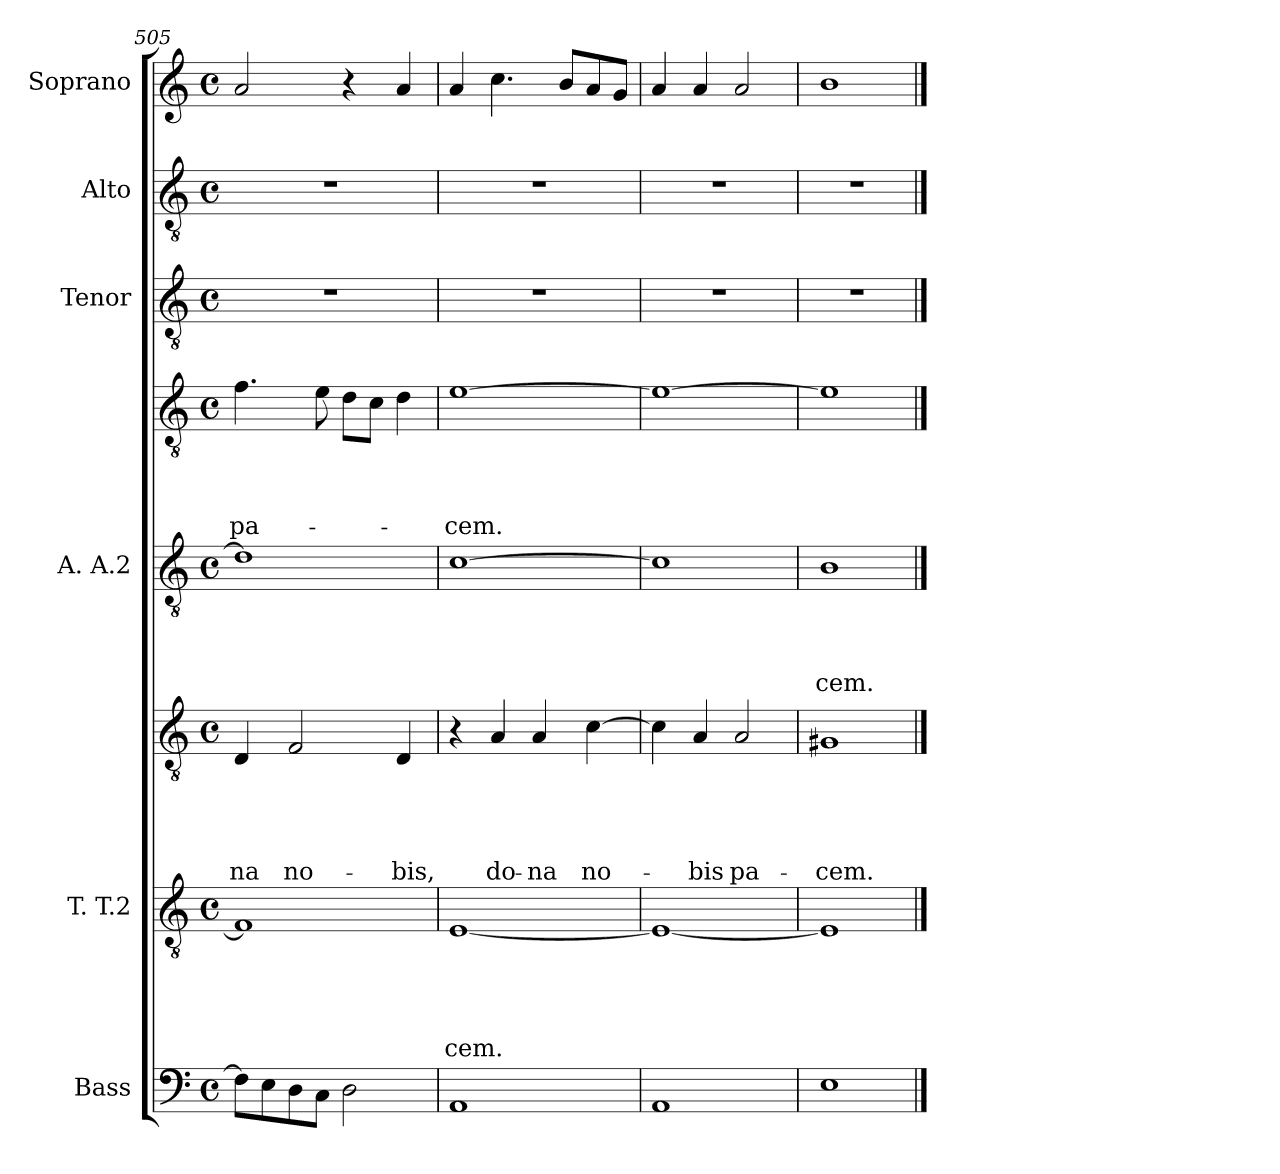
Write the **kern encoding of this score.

**kern	**kern	**text	**text	**text	**text	**text	**kern	**text	**text	**text	**text	**text	**kern	**text	**text	**text	**text	**kern	**text	**text	**text	**text	**kern	**kern	**kern
*part6	*part5	*part5	*part5	*part5	*part5	*part5	*part5	*part5	*part5	*part5	*part5	*part5	*part4	*part4	*part4	*part4	*part4	*part4	*part4	*part4	*part4	*part4	*part3	*part2	*part1
*staff8	*staff7	*staff7	*staff7	*staff7	*staff7	*staff7	*staff6	*staff6	*staff6	*staff6	*staff6	*staff6	*staff5	*staff5	*staff5	*staff5	*staff5	*staff4	*staff4	*staff4	*staff4	*staff4	*staff3	*staff2	*staff1
*I"Bass	*I"T. T.2	*	*	*	*	*	*	*	*	*	*	*	*I"A. A.2	*	*	*	*	*	*	*	*	*	*I"Tenor	*I"Alto	*I"Soprano
*I'B.	*I'T.	*	*	*	*	*	*	*	*	*	*	*	*I'A.	*	*	*	*	*	*	*	*	*	*I'T.	*I'A.	*I'S.
*clefF4	*clefGv2	*	*	*	*	*	*clefGv2	*	*	*	*	*	*clefGv2	*	*	*	*	*clefGv2	*	*	*	*	*clefGv2	*clefGv2	*clefG2
*k[]	*k[]	*	*	*	*	*	*k[]	*	*	*	*	*	*k[]	*	*	*	*	*k[]	*	*	*	*	*k[]	*k[]	*k[]
*C:	*C:	*	*	*	*	*	*C:	*	*	*	*	*	*C:	*	*	*	*	*C:	*	*	*	*	*C:	*C:	*C:
*M4/4	*M4/4	*	*	*	*	*	*M4/4	*	*	*	*	*	*M4/4	*	*	*	*	*M4/4	*	*	*	*	*M4/4	*M4/4	*M4/4
*met(c)	*met(c)	*	*	*	*	*	*met(c)	*	*	*	*	*	*met(c)	*	*	*	*	*met(c)	*	*	*	*	*met(c)	*met(c)	*met(c)
=505	=505	=505	=505	=505	=505	=505	=505	=505	=505	=505	=505	=505	=505	=505	=505	=505	=505	=505	=505	=505	=505	=505	=505	=505	=505
!	!	!	!	!	!	!	!	!	!	!	!	!LO:LY:b	!	!	!	!	!	!	!	!	!	!LO:LY:b	!	!	!
8F\L]	1F]	.	.	.	.	.	4D/	.	.	.	.	-na	1d]	.	.	.	.	4.f\	.	.	.	pa-	1r	1r	2a/
8E\	.	.	.	.	.	.	.	.	.	.	.	.	.	.	.	.	.	.	.	.	.	.	.	.	.
!	!	!	!	!	!	!	!	!	!	!	!	!LO:LY:b	!	!	!	!	!	!	!	!	!	!	!	!	!
8D\	.	.	.	.	.	.	2F/	.	.	.	.	no-	.	.	.	.	.	.	.	.	.	.	.	.	.
8C\J	.	.	.	.	.	.	.	.	.	.	.	.	.	.	.	.	.	8e\	.	.	.	.	.	.	.
2D\	.	.	.	.	.	.	.	.	.	.	.	.	.	.	.	.	.	8d\L	.	.	.	.	.	.	4r
.	.	.	.	.	.	.	.	.	.	.	.	.	.	.	.	.	.	8c\J	.	.	.	.	.	.	.
!	!	!	!	!	!	!	!	!	!	!	!	!LO:LY:b	!	!	!	!	!	!	!	!	!	!	!	!	!
.	.	.	.	.	.	.	4D/	.	.	.	.	-bis,	.	.	.	.	.	4d\	.	.	.	.	.	.	4a/
=506	=506	=506	=506	=506	=506	=506	=506	=506	=506	=506	=506	=506	=506	=506	=506	=506	=506	=506	=506	=506	=506	=506	=506	=506	=506
!	!	!	!	!	!	!LO:LY:b	!	!	!	!	!	!	!	!	!	!	!	!	!	!	!	!LO:LY:b	!	!	!
1AA	[<1E	.	.	.	.	-cem.	4r	.	.	.	.	.	[>1c	.	.	.	.	[>1e	.	.	.	-cem.	1r	1r	4a/
!	!	!	!	!	!	!	!	!	!	!	!	!LO:LY:b	!	!	!	!	!	!	!	!	!	!	!	!	!
.	.	.	.	.	.	.	4A/	.	.	.	.	do-	.	.	.	.	.	.	.	.	.	.	.	.	4.cc\
!	!	!	!	!	!	!	!	!	!	!	!	!LO:LY:b	!	!	!	!	!	!	!	!	!	!	!	!	!
.	.	.	.	.	.	.	4A/	.	.	.	.	-na	.	.	.	.	.	.	.	.	.	.	.	.	.
.	.	.	.	.	.	.	.	.	.	.	.	.	.	.	.	.	.	.	.	.	.	.	.	.	8b/L
!	!	!	!	!	!	!	!	!	!	!	!	!LO:LY:b	!	!	!	!	!	!	!	!	!	!	!	!	!
.	.	.	.	.	.	.	[>4c\	.	.	.	.	no-	.	.	.	.	.	.	.	.	.	.	.	.	8a/
.	.	.	.	.	.	.	.	.	.	.	.	.	.	.	.	.	.	.	.	.	.	.	.	.	8g/J
=507	=507	=507	=507	=507	=507	=507	=507	=507	=507	=507	=507	=507	=507	=507	=507	=507	=507	=507	=507	=507	=507	=507	=507	=507	=507
1AA	1E_	.	.	.	.	.	4c\]	.	.	.	.	.	1c]	.	.	.	.	1e_	.	.	.	.	1r	1r	4a/
!	!	!	!	!	!	!	!	!	!	!	!	!LO:LY:b	!	!	!	!	!	!	!	!	!	!	!	!	!
.	.	.	.	.	.	.	4A/	.	.	.	.	bis	.	.	.	.	.	.	.	.	.	.	.	.	4a/
!	!	!	!	!	!	!	!	!	!	!	!	!LO:LY:b	!	!	!	!	!	!	!	!	!	!	!	!	!
.	.	.	.	.	.	.	2A/	.	.	.	.	pa-	.	.	.	.	.	.	.	.	.	.	.	.	2a/
=508	=508	=508	=508	=508	=508	=508	=508	=508	=508	=508	=508	=508	=508	=508	=508	=508	=508	=508	=508	=508	=508	=508	=508	=508	=508
!	!	!	!	!	!	!	!	!	!	!	!	!LO:LY:b	!	!	!	!	!LO:LY:b	!	!	!	!	!	!	!	!
1E	1E]	.	.	.	.	.	1G#X	.	.	.	.	-cem.	1B	.	.	.	cem.	1e]	.	.	.	.	1r	1r	1b
==	==	==	==	==	==	==	==	==	==	==	==	==	==	==	==	==	==	==	==	==	==	==	==	==	==
*-	*-	*-	*-	*-	*-	*-	*-	*-	*-	*-	*-	*-	*-	*-	*-	*-	*-	*-	*-	*-	*-	*-	*-	*-	*-
